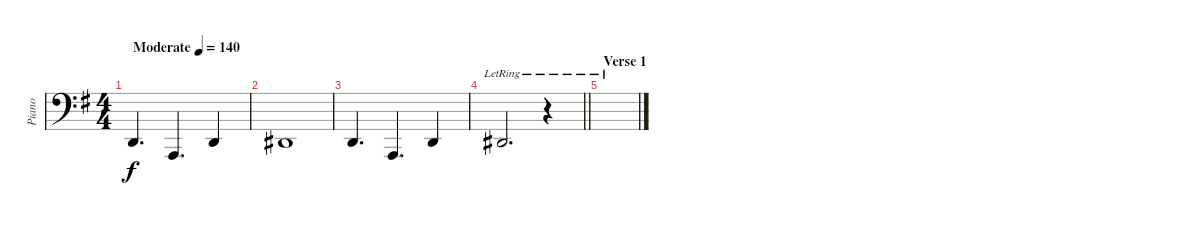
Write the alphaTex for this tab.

\track ("Piano" "Piano") {instrument acousticgrandpiano}
\staff {score}
\tuning (G2 D2 A1 E1) {hide}
\ts (4 4)
\tempo (140 "Moderate")
\clef f4
\ks g
0.2.4{d dy f instrument acousticgrandpiano} 0.3.4{d} 0.2.4 |
1.2.1 |
0.2.4{d} 0.3.4{d} 0.2.4 |
\barLineRight lightlight
1.2{lr}.2{d} r.4 |
\section ("" "Verse 1")
